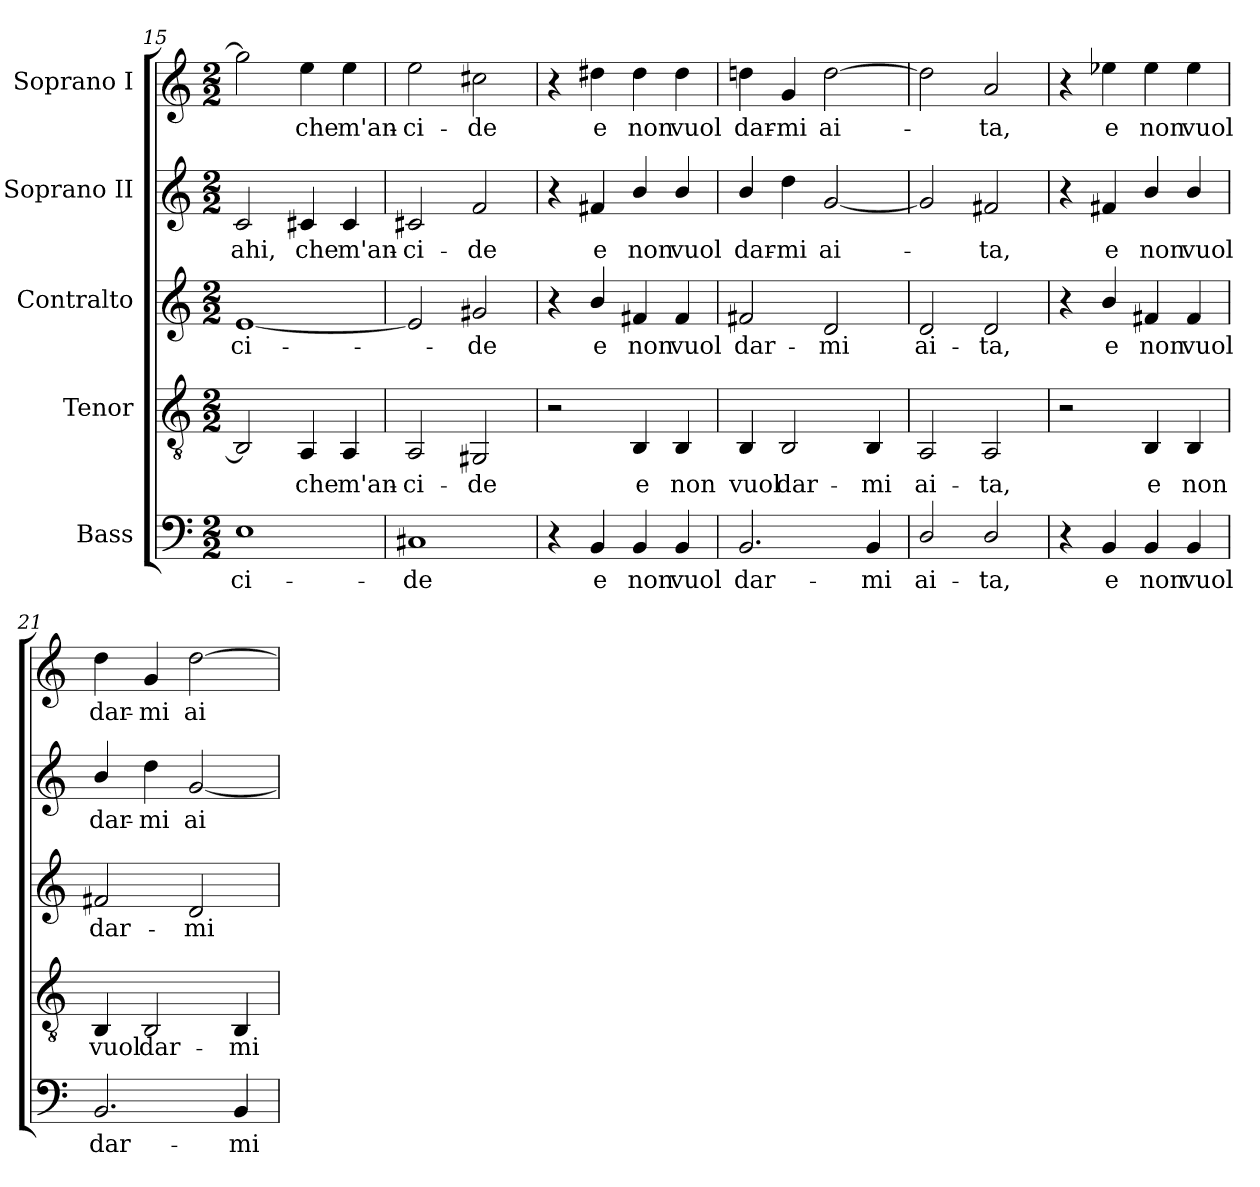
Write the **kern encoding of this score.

**kern	**text	**kern	**text	**kern	**text	**kern	**text	**kern	**text
*part5	*part5	*part4	*part4	*part3	*part3	*part2	*part2	*part1	*part1
*staff5	*staff5	*staff4	*staff4	*staff3	*staff3	*staff2	*staff2	*staff1	*staff1
*I"Bass	*	*I"Tenor	*	*I"Contralto	*	*I"Soprano II	*	*I"Soprano I	*
*clefF4	*	*clefGv2	*	*clefG2	*	*clefG2	*	*clefG2	*
*k[]	*	*k[]	*	*k[]	*	*k[]	*	*k[]	*
*C:	*	*C:	*	*C:	*	*C:	*	*C:	*
*M2/2	*	*M2/2	*	*M2/2	*	*M2/2	*	*M2/2	*
=15	=15	=15	=15	=15	=15	=15	=15	=15	=15
!	!LO:LY:b:color=#000000	!	!	!	!	!	!	!	!
!	!	!	!	!	!LO:LY:b:color=#000000	!	!	!	!
!	!	!	!	!	!	!	!LO:LY:b:color=#000000	!	!
1Ei	-ci-	2BBi/]	.	[1ei	-ci-	2ci/	ahi,	2ggi\]	.
!	!	!	!LO:LY:b:color=#000000	!	!	!	!	!	!
!	!	!	!	!	!	!	!LO:LY:b:color=#000000	!	!
!	!	!	!	!	!	!	!	!	!LO:LY:b:color=#000000
.	.	4AAi/	che	.	.	4c#Xi/	che	4eei\	che
!	!	!	!LO:LY:b:color=#000000	!	!	!	!	!	!
!	!	!	!	!	!	!	!LO:LY:b:color=#000000	!	!
!	!	!	!	!	!	!	!	!	!LO:LY:b:color=#000000
.	.	4AAi/	m'an-	.	.	4c#i/	m'an-	4eei\	m'an-
=16	=16	=16	=16	=16	=16	=16	=16	=16	=16
!	!LO:LY:b:color=#000000	!	!	!	!	!	!	!	!
!	!	!	!LO:LY:b:color=#000000	!	!	!	!	!	!
!	!	!	!	!	!	!	!LO:LY:b:color=#000000	!	!
!	!	!	!	!	!	!	!	!	!LO:LY:b:color=#000000
1C#Xi	-de	2AAi/	-ci-	2ei/]	.	2c#Xi/	-ci-	2eei\	-ci-
!	!	!	!LO:LY:b:color=#000000	!	!	!	!	!	!
!	!	!	!	!	!LO:LY:b:color=#000000	!	!	!	!
!	!	!	!	!	!	!	!LO:LY:b:color=#000000	!	!
!	!	!	!	!	!	!	!	!	!LO:LY:b:color=#000000
.	.	2GG#Xi/	-de	2g#Xi/	-de	2fi/	-de	2cc#Xi\	-de
!!LO:PB:g=z
=17	=17	=17	=17	=17	=17	=17	=17	=17	=17
4r	.	2r	.	4r	.	4r	.	4r	.
!	!LO:LY:b:color=#000000	!	!	!	!	!	!	!	!
!	!	!	!	!	!LO:LY:b:color=#000000	!	!	!	!
!	!	!	!	!	!	!	!LO:LY:b:color=#000000	!	!
!	!	!	!	!	!	!	!	!	!LO:LY:b:color=#000000
4BBi/	e	.	.	4bi/	e	4f#Xi/	e	4dd#Xi\	e
!	!LO:LY:b:color=#000000	!	!	!	!	!	!	!	!
!	!	!	!LO:LY:b:color=#000000	!	!	!	!	!	!
!	!	!	!	!	!LO:LY:b:color=#000000	!	!	!	!
!	!	!	!	!	!	!	!LO:LY:b:color=#000000	!	!
!	!	!	!	!	!	!	!	!	!LO:LY:b:color=#000000
4BBi/	non	4BBi/	e	4f#Xi/	non	4bi/	non	4dd#i\	non
!	!LO:LY:b:color=#000000	!	!	!	!	!	!	!	!
!	!	!	!LO:LY:b:color=#000000	!	!	!	!	!	!
!	!	!	!	!	!LO:LY:b:color=#000000	!	!	!	!
!	!	!	!	!	!	!	!LO:LY:b:color=#000000	!	!
!	!	!	!	!	!	!	!	!	!LO:LY:b:color=#000000
4BBi/	vuol	4BBi/	non	4f#i/	vuol	4bi/	vuol	4dd#i\	vuol
=18	=18	=18	=18	=18	=18	=18	=18	=18	=18
!	!LO:LY:b:color=#000000	!	!	!	!	!	!	!	!
!	!	!	!LO:LY:b:color=#000000	!	!	!	!	!	!
!	!	!	!	!	!LO:LY:b:color=#000000	!	!	!	!
!	!	!	!	!	!	!	!LO:LY:b:color=#000000	!	!
!	!	!	!	!	!	!	!	!	!LO:LY:b:color=#000000
2.BBi/	dar-	4BBi/	vuol	2f#Xi/	dar-	4bi/	dar-	4ddni\	dar-
!	!	!	!LO:LY:b:color=#000000	!	!	!	!	!	!
!	!	!	!	!	!	!	!LO:LY:b:color=#000000	!	!
!	!	!	!	!	!	!	!	!	!LO:LY:b:color=#000000
.	.	2BBi/	dar-	.	.	4ddi\	-mi	4gi/	-mi
!	!	!	!	!	!LO:LY:b:color=#000000	!	!	!	!
!	!	!	!	!	!	!	!LO:LY:b:color=#000000	!	!
!	!	!	!	!	!	!	!	!	!LO:LY:b:color=#000000
.	.	.	.	2di/	-mi	[2gi/	ai-	[2ddi\	ai-
!	!LO:LY:b:color=#000000	!	!	!	!	!	!	!	!
!	!	!	!LO:LY:b:color=#000000	!	!	!	!	!	!
4BBi/	-mi	4BBi/	-mi	.	.	.	.	.	.
=19	=19	=19	=19	=19	=19	=19	=19	=19	=19
!	!LO:LY:b:color=#000000	!	!	!	!	!	!	!	!
!	!	!	!LO:LY:b:color=#000000	!	!	!	!	!	!
!	!	!	!	!	!LO:LY:b:color=#000000	!	!	!	!
2Di/	ai-	2AAi/	ai-	2di/	ai-	2gi/]	.	2ddi\]	.
!	!LO:LY:b:color=#000000	!	!	!	!	!	!	!	!
!	!	!	!LO:LY:b:color=#000000	!	!	!	!	!	!
!	!	!	!	!	!LO:LY:b:color=#000000	!	!	!	!
!	!	!	!	!	!	!	!LO:LY:b:color=#000000	!	!
!	!	!	!	!	!	!	!	!	!LO:LY:b:color=#000000
2Di/	-ta,	2AAi/	-ta,	2di/	-ta,	2f#Xi/	-ta,	2ai/	-ta,
=20	=20	=20	=20	=20	=20	=20	=20	=20	=20
4r	.	2r	.	4r	.	4r	.	4r	.
!	!LO:LY:b:color=#000000	!	!	!	!	!	!	!	!
!	!	!	!	!	!LO:LY:b:color=#000000	!	!	!	!
!	!	!	!	!	!	!	!LO:LY:b:color=#000000	!	!
!	!	!	!	!	!	!	!	!	!LO:LY:b:color=#000000
4BBi/	e	.	.	4bi/	e	4f#Xi/	e	4ee-Xi\	e
!	!LO:LY:b:color=#000000	!	!	!	!	!	!	!	!
!	!	!	!LO:LY:b:color=#000000	!	!	!	!	!	!
!	!	!	!	!	!LO:LY:b:color=#000000	!	!	!	!
!	!	!	!	!	!	!	!LO:LY:b:color=#000000	!	!
!	!	!	!	!	!	!	!	!	!LO:LY:b:color=#000000
4BBi/	non	4BBi/	e	4f#Xi/	non	4bi/	non	4ee-i\	non
!	!LO:LY:b:color=#000000	!	!	!	!	!	!	!	!
!	!	!	!LO:LY:b:color=#000000	!	!	!	!	!	!
!	!	!	!	!	!LO:LY:b:color=#000000	!	!	!	!
!	!	!	!	!	!	!	!LO:LY:b:color=#000000	!	!
!	!	!	!	!	!	!	!	!	!LO:LY:b:color=#000000
4BBi/	vuol	4BBi/	non	4f#i/	vuol	4bi/	vuol	4ee-i\	vuol
=21	=21	=21	=21	=21	=21	=21	=21	=21	=21
!	!LO:LY:b:color=#000000	!	!	!	!	!	!	!	!
!	!	!	!LO:LY:b:color=#000000	!	!	!	!	!	!
!	!	!	!	!	!LO:LY:b:color=#000000	!	!	!	!
!	!	!	!	!	!	!	!LO:LY:b:color=#000000	!	!
!	!	!	!	!	!	!	!	!	!LO:LY:b:color=#000000
2.BBi/	dar-	4BBi/	vuol	2f#Xi/	dar-	4bi/	dar-	4ddi\	dar-
!	!	!	!LO:LY:b:color=#000000	!	!	!	!	!	!
!	!	!	!	!	!	!	!LO:LY:b:color=#000000	!	!
!	!	!	!	!	!	!	!	!	!LO:LY:b:color=#000000
.	.	2BBi/	dar-	.	.	4ddi\	-mi	4gi/	-mi
!	!	!	!	!	!LO:LY:b:color=#000000	!	!	!	!
!	!	!	!	!	!	!	!LO:LY:b:color=#000000	!	!
!	!	!	!	!	!	!	!	!	!LO:LY:b:color=#000000
.	.	.	.	2di/	-mi	[2gi/	ai-	[2ddi\	ai-
!	!LO:LY:b:color=#000000	!	!	!	!	!	!	!	!
!	!	!	!LO:LY:b:color=#000000	!	!	!	!	!	!
4BBi/	-mi	4BBi/	-mi	.	.	.	.	.	.
=	=	=	=	=	=	=	=	=	=
*-	*-	*-	*-	*-	*-	*-	*-	*-	*-
